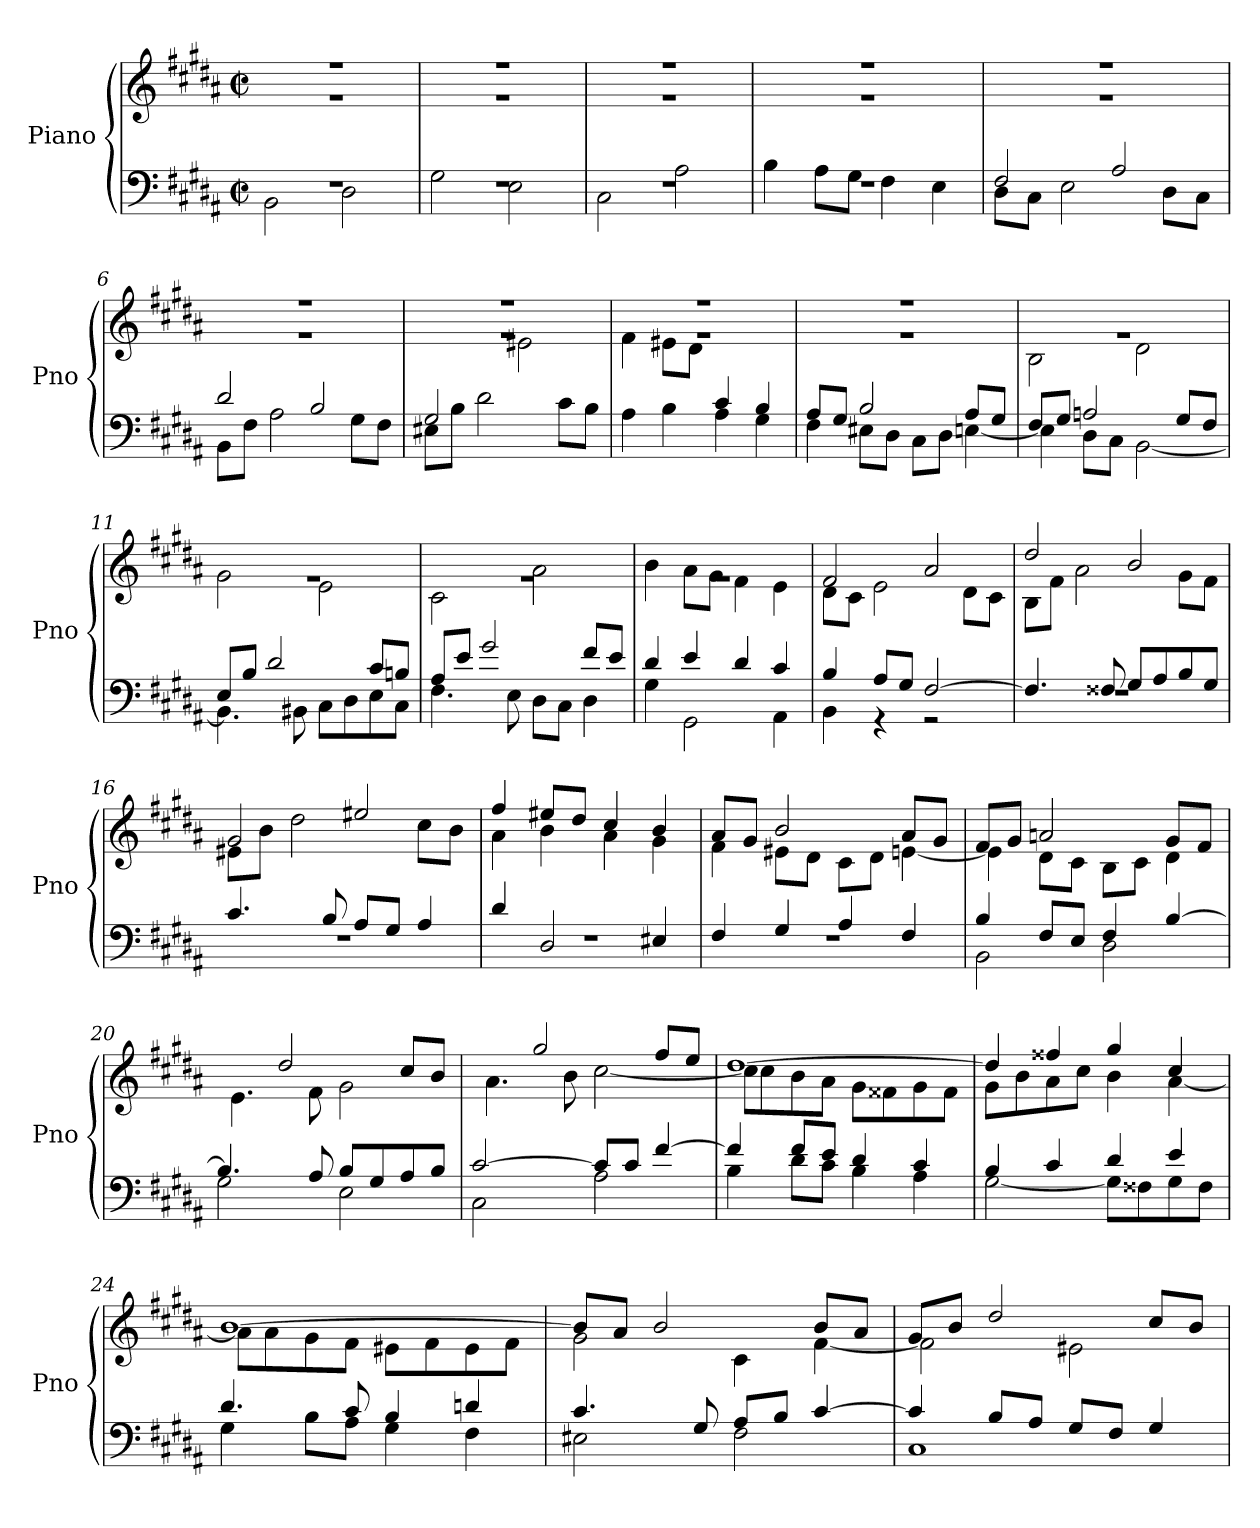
**kern	**kern
*part1	*part1
*staff2	*staff1
*I"Piano	*
*I'Pno	*
*clefF4	*clefG2
*k[f#c#g#d#a#]	*k[f#c#g#d#a#]
*M2/2	*M2/2
*met(c|)	*met(c|)
*MM108	*MM108
=1	=1
*^	*^
1rF	2BB\	1rg	1rff
.	2D#\	.	.
=2	=2	=2	=2
1rF	2G#\	1rg	1rff
.	2E\	.	.
=3	=3	=3	=3
1rF	2C#\	1rg	1rff
.	2A#\	.	.
=4	=4	=4	=4
1rF	4B\	1rg	1rff
.	8A#\L	.	.
.	8G#\J	.	.
.	4F#\	.	.
.	4E\	.	.
=5	=5	=5	=5
2F#/	8D#\L	1rg	1rff
.	8C#\J	.	.
.	2E\	.	.
2A#/	.	.	.
.	8D#\L	.	.
.	8C#\J	.	.
=6	=6	=6	=6
2d#/	8BB\L	1rg	1rff
.	8F#\J	.	.
.	2A#\	.	.
2B/	.	.	.
.	8G#\L	.	.
.	8F#\J	.	.
!!LO:LB:g=z
=7	=7	=7	=7
*	*	*	*^
2G#/	8E#X\L	1rg	1rff	2ryy
.	8B\J	.	.	.
.	2d#\	.	.	.
2ryy	.	.	.	2e#X\
.	8c#\L	.	.	.
.	8B\J	.	.	.
=8	=8	=8	=8	=8
2ryy	4A#\	1rg	1rff	4f#\
.	4B\	.	.	8e#X\L
.	.	.	.	8d#\J
4c#/	4A#\	.	.	2ryy
4B/	4G#\	.	.	.
*	*	*	*v	*v
=9	=9	=9	=9
8A#/L	4F#\	1rg	1rff
8G#/J	.	.	.
2B/	8E#X\L	.	.
.	8D#\J	.	.
.	8C#\L	.	.
.	8D#\J	.	.
8A#/L	[4En\	.	.
8G#/J	.	.	.
=10	=10	=10	=10
8F#/L	4E\]	1rg	2B\
8G#/J	.	.	.
2An/	8D#\L	.	.
.	8C#\J	.	.
.	[2BB\	.	2d#\
8G#/L	.	.	.
8F#/J	.	.	.
=11	=11	=11	=11
8E/L	4.BB\]	1rg	2g#\
8B/J	.	.	.
2d#/	.	.	.
.	8BB#X\	.	.
.	8C#\L	.	2e\
.	8D#\	.	.
8c#/L	8E\	.	.
8Bn/J	8C#\J	.	.
!!LO:LB:g=z	!!
=12	=12	=12	=12
8A#/L	4.F#\	1rg	2c#\
8e/J	.	.	.
2g#/	.	.	.
.	8E\	.	.
.	8D#\L	.	2a#\
.	8C#\J	.	.
8f#/L	4D#\	.	.
8e/J	.	.	.
=13	=13	=13	=13
4d#/	4G#\	1rg	4b\
4e/	2GG#\	.	8a#\L
.	.	.	8g#\J
4d#/	.	.	4f#\
4c#/	4AA#\	.	4e\
=14	=14	=14	=14
4B/	4BB\	2f#/	8d#\L
.	.	.	8c#\J
8A#/L	4r	.	2e\
8G#/J	.	.	.
[2F#/	2r	2a#/	.
.	.	.	8d#\L
.	.	.	8c#\J
=15	=15	=15	=15
4.F#/]	1rF	2dd#/	8B\L
.	.	.	8f#\J
.	.	.	2a#\
8F##X/	.	.	.
8G#/L	.	2b/	.
8A#/	.	.	.
8B/	.	.	8g#\L
8G#/J	.	.	8f#\J
=16	=16	=16	=16
4.c#/	1rF	2g#/	8e#X\L
.	.	.	8b\J
.	.	.	2dd#\
8B/	.	.	.
8A#/L	.	2ee#X/	.
8G#/J	.	.	.
4A#/	.	.	8cc#\L
.	.	.	8b\J
!!LO:LB:g=z	!!
=17	=17	=17	=17
4d#/	1rF	4ff#/	4a#\
2D#/	.	8ee#X/L	4b\
.	.	8dd#/J	.
.	.	4cc#/	4a#\
4E#X/	.	4b/	4g#\
=18	=18	=18	=18
4F#/	1rF	8a#/L	4f#\
.	.	8g#/J	.
4G#/	.	2b/	8e#X\L
.	.	.	8d#\J
4A#/	.	.	8c#\L
.	.	.	8d#\J
4F#/	.	8a#/L	[4en\
.	.	8g#/J	.
=19	=19	=19	=19
4B/	2BB\	8f#/L	4e\]
.	.	8g#/J	.
8F#/L	.	2an/	8d#\L
8E/J	.	.	8c#\J
4F#/	2D#\	.	8B\L
.	.	.	8c#\J
[4B/	.	8g#/L	4d#\
.	.	8f#/J	.
=20	=20	=20	=20
4.B/]	2G#\	8e/Lyy	4.e\
.	.	8b/J	.
.	.	2dd#/	.
8A#/	.	.	8f#\
8B/L	2E\	.	2g#\
8G#/	.	.	.
8A#/	.	8cc#/L	.
8B/J	.	8b/J	.
=21	=21	=21	=21
[2c#/	2C#\	8a#/Lyy	4.a#\
.	.	8ee/J	.
.	.	2gg#/	.
.	.	.	8b\
8c#/L]	2A#\	.	[2cc#\
8c#/J	.	.	.
[4f#/	.	8ff#/L	.
.	.	8ee/J	.
!!LO:LB:g=z	!!
=22	=22	=22	=22
4f#/]	4B\	[1dd#	8cc#\L]
.	.	.	8cc#\
8f#/L	8d#\L	.	8b\
8e/J	8c#\J	.	8a#\J
4d#/	4B\	.	8g#\L
.	.	.	8f##X\
4c#/	4A#\	.	8g#\
.	.	.	8f##\J
=23	=23	=23	=23
4B/	[2G#\	4dd#/]	8g#\L
.	.	.	8b\
4c#/	.	4ff##X/	8a#\
.	.	.	8cc#\J
4d#/	8G#\L]	4gg#/	4b\
.	8F##X\	.	.
4e/	8G#\	4cc#/	[4a#\
.	8F##\J	.	.
=24	=24	=24	=24
4.d#/	4G#\	[1b	8a#\L]
.	.	.	8a#\
.	8B\L	.	8g#\
8c#/	8A#\J	.	8f#\J
4B/	4G#\	.	8e#X\L
.	.	.	8f#\
4dn/	4F#\	.	8e#\
.	.	.	8f#\J
=25	=25	=25	=25
4.c#/	2E#X\	8b/L]	2g#\
.	.	8a#/J	.
.	.	2b/	.
8G#/	.	.	.
8A#/L	2F#\	.	4c#\
8B/J	.	.	.
[4c#/	.	8b/L	[4f#\
.	.	8a#/J	.
=26	=26	=26	=26
4c#/]	1C#	8g#/L	2f#\]
.	.	8b/J	.
8B/L	.	2dd#/	.
8A#/J	.	.	.
8G#/L	.	.	2e#X\
8F#/J	.	.	.
4G#/	.	8cc#/L	.
.	.	8b/J	.
*v	*v	*	*
*	*v	*v
=	=
*-	*-
